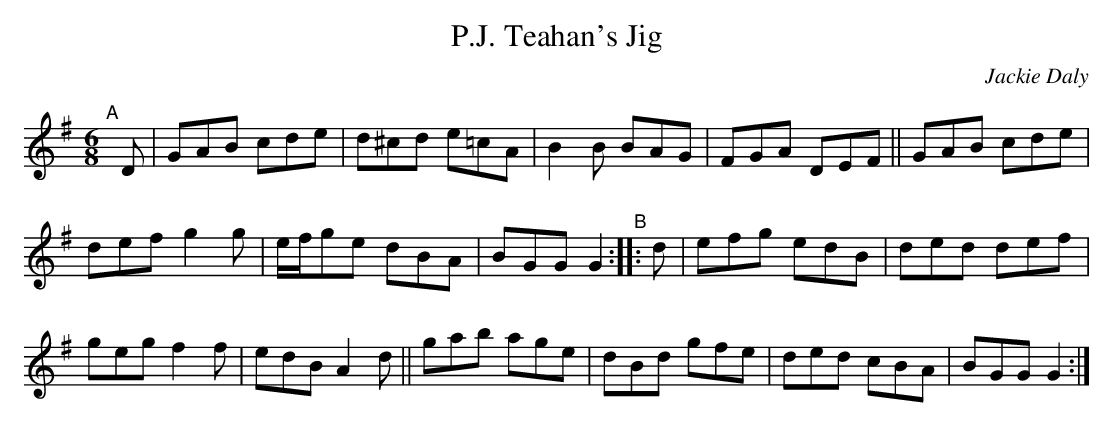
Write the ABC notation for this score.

X:1
T: P.J. Teahan's Jig
C: Jackie Daly
M: 6/8
L: 1/8
K: G
"^A"[|] D |\
GAB cde | d^cd e=cA | B2B BAG | FGA DEF || GAB cde |
def g2g | e/f/ge dBA | BGG G2 "^B":: d | efg edB | ded def |
geg f2f | edB A2d || gab age | dBd gfe | ded cBA | BGG G2 :|
